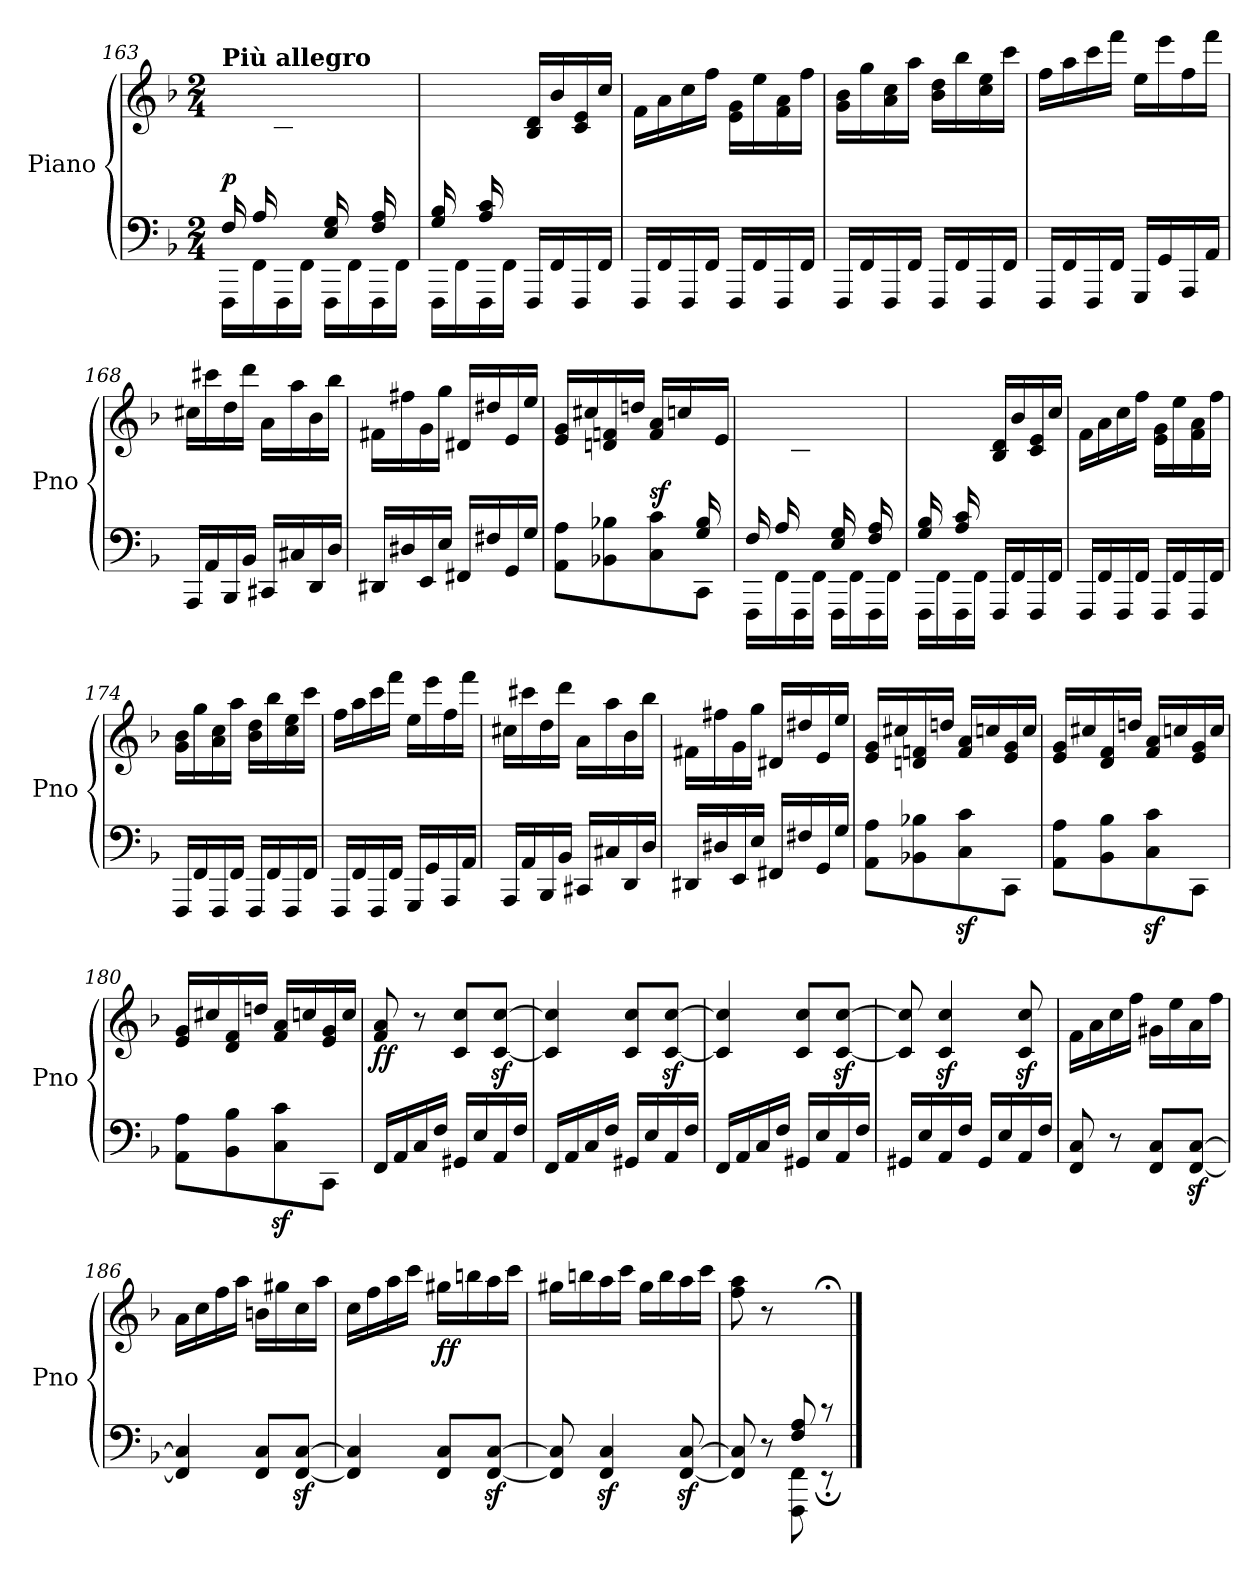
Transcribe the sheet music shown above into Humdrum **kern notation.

**kern	**kern	**dynam
*part1	*part1	*part1
*staff2	*staff1	*staff1/2
*I"Piano	*	*
*I'Pno	*	*
!!LO:LB:g=z
*clefF4	*clefG2	*
*k[b-]	*k[b-]	*
*M2/4	*M2/4	*
=163	=163	=163
*^	*	*
!	!	!LO:TX:a:B:t=Più allegro	!
!	!	!	!LO:DY:a=2
16F/LL	16FFF\LL	8ryy	p
16A/	16FF\	.	.
8ryy	16FFF\	16c\	.
.	16FF\JJ	16f\JJ	.
16E/ 16G/LL	16FFF\LL	16ryy	.
16ryy	16FF\	16e\	.
16F/ 16A/	16FFF\	16ryy	.
16ryy	16FF\JJ	16f\JJ	.
=164	=164	=164	=164
16G/ 16B-/LL	16FFF\LL	16ryy	.
16ryy	16FF\	16g\	.
16A/ 16c/	16FFF\	16ryy	.
4ryy	16FF\JJ	16a\JJ	.
.	16FFF/LL	16B-/ 16d/LL	.
.	16FF/	16b-/	.
.	16FFF/	16c/ 16e/	.
16ryy	16FF/JJ	16cc/JJ	.
*v	*v	*	*
=165	=165	=165
16FFF/LL	16f\LL	.
16FF/	16a\	.
16FFF/	16cc\	.
16FF/JJ	16ff\JJ	.
16FFF/LL	16e\ 16g\LL	.
16FF/	16ee\	.
16FFF/	16f\ 16a\	.
16FF/JJ	16ff\JJ	.
!!LO:LB:g=z
=166	=166	=166
16FFF/LL	16g\ 16b-\LL	.
16FF/	16gg\	.
16FFF/	16a\ 16cc\	.
16FF/JJ	16aa\JJ	.
16FFF/LL	16b-\ 16dd\LL	.
16FF/	16bb-\	.
16FFF/	16cc\ 16ee\	.
16FF/JJ	16ccc\JJ	.
=167	=167	=167
16FFF/LL	16ff\LL	.
16FF/	16aa\	.
16FFF/	16ccc\	.
16FF/JJ	16fff\JJ	.
16GGG/LL	16ee\LL	.
16GG/	16eee\	.
16AAA/	16ff\	.
16AA/JJ	16fff\JJ	.
=168	=168	=168
16AAA/LL	16cc#X\LL	.
16AA/	16ccc#X\	.
16BBB-/	16dd\	.
16BB-/JJ	16ddd\JJ	.
16CC#X/LL	16a\LL	.
16C#X/	16aa\	.
16DD/	16b-\	.
16D/JJ	16bb-\JJ	.
=169	=169	=169
16DD#X/LL	16f#X\LL	.
16D#X/	16ff#X\	.
16EE/	16g\	.
16E/JJ	16gg\JJ	.
16FF#X/LL	16d#X/LL	.
16F#X/	16dd#X/	.
16GG/	16e/	.
16G/JJ	16ee/JJ	.
=170	=170	=170
*^	*	*
4.ryy	8AA\ 8A\L	16e/ 16g/LL	.
.	.	16cc#X/	.
.	8BB-X\ 8B-X\	16dn/ 16fn/	.
.	.	16ddn/JJ	.
!	!	!	!LO:DY:a=2
.	8C\ 8c\	16f/ 16a/LL	sf
.	.	16ccn/	.
16G/ 16B-/	8CC\J	16ryy	.
16ryy	.	16e/JJ	.
!!LO:PB:g=z
=171	=171	=171	=171
16F/LL	16FFF\LL	8ryy	.
16A/	16FF\	.	.
8ryy	16FFF\	16c\	.
.	16FF\JJ	16f\JJ	.
16E/ 16G/LL	16FFF\LL	16ryy	.
16ryy	16FF\	16e\	.
16F/ 16A/	16FFF\	16ryy	.
16ryy	16FF\JJ	16f\JJ	.
=172	=172	=172	=172
16G/ 16B-/LL	16FFF\LL	16ryy	.
16ryy	16FF\	16g\	.
16A/ 16c/	16FFF\	16ryy	.
4ryy	16FF\JJ	16a\JJ	.
.	16FFF/LL	16B-/ 16d/LL	.
.	16FF/	16b-/	.
.	16FFF/	16c/ 16e/	.
16ryy	16FF/JJ	16cc/JJ	.
*v	*v	*	*
=173	=173	=173
16FFF/LL	16f\LL	.
16FF/	16a\	.
16FFF/	16cc\	.
16FF/JJ	16ff\JJ	.
16FFF/LL	16e\ 16g\LL	.
16FF/	16ee\	.
16FFF/	16f\ 16a\	.
16FF/JJ	16ff\JJ	.
=174	=174	=174
16FFF/LL	16g\ 16b-\LL	.
16FF/	16gg\	.
16FFF/	16a\ 16cc\	.
16FF/JJ	16aa\JJ	.
16FFF/LL	16b-\ 16dd\LL	.
16FF/	16bb-\	.
16FFF/	16cc\ 16ee\	.
16FF/JJ	16ccc\JJ	.
=175	=175	=175
16FFF/LL	16ff\LL	.
16FF/	16aa\	.
16FFF/	16ccc\	.
16FF/JJ	16fff\JJ	.
16GGG/LL	16ee\LL	.
16GG/	16eee\	.
16AAA/	16ff\	.
16AA/JJ	16fff\JJ	.
!!LO:LB:g=z
=176	=176	=176
16AAA/LL	16cc#X\LL	.
16AA/	16ccc#X\	.
16BBB-/	16dd\	.
16BB-/JJ	16ddd\JJ	.
16CC#X/LL	16a\LL	.
16C#X/	16aa\	.
16DD/	16b-\	.
16D/JJ	16bb-\JJ	.
=177	=177	=177
16DD#X/LL	16f#X\LL	.
16D#X/	16ff#X\	.
16EE/	16g\	.
16E/JJ	16gg\JJ	.
16FF#X/LL	16d#X/LL	.
16F#X/	16dd#X/	.
16GG/	16e/	.
16G/JJ	16ee/JJ	.
=178	=178	=178
8AA\ 8A\L	16e/ 16g/LL	.
.	16cc#X/	.
8BB-X\ 8B-X\	16dn/ 16fn/	.
.	16ddn/JJ	.
8C\z< 8c\z<	16f/ 16a/LL	.
.	16ccn/	.
8CC\J	16e/ 16g/	.
.	16cc/JJ	.
=179	=179	=179
8AA\ 8A\L	16e/ 16g/LL	.
.	16cc#X/	.
8BB-\ 8B-\	16d/ 16f/	.
.	16ddn/JJ	.
8C\z< 8c\z<	16f/ 16a/LL	.
.	16ccn/	.
8CC\J	16e/ 16g/	.
.	16cc/JJ	.
!!LO:LB:g=z
=180	=180	=180
8AA\ 8A\L	16e/ 16g/LL	.
.	16cc#X/	.
8BB-\ 8B-\	16d/ 16f/	.
.	16ddn/JJ	.
8C\z< 8c\z<	16f/ 16a/LL	.
.	16ccn/	.
8CC\J	16e/ 16g/	.
.	16cc/JJ	.
=181	=181	=181
!	!	!LO:DY:b
16FF/LL	8f/ 8a/	ff
16AA/	.	.
16C/	8r	.
16F/JJ	.	.
16GG#X/LL	8c/ 8cc/L	.
16E/	.	.
16AA/	[8c/z< [8cc/z<J	.
16F/JJ	.	.
=182	=182	=182
16FF/LL	4c/] 4cc/]	.
16AA/	.	.
16C/	.	.
16F/JJ	.	.
16GG#X/LL	8c/ 8cc/L	.
16E/	.	.
16AA/	[8c/z< [8cc/z<J	.
16F/JJ	.	.
=183	=183	=183
16FF/LL	4c/] 4cc/]	.
16AA/	.	.
16C/	.	.
16F/JJ	.	.
16GG#X/LL	8c/ 8cc/L	.
16E/	.	.
16AA/	[8c/z< [8cc/z<J	.
16F/JJ	.	.
=184	=184	=184
16GG#X/LL	8c/] 8cc/]	.
16E/	.	.
16AA/	4c/z< 4cc/z<	.
16F/JJ	.	.
16GG#/LL	.	.
16E/	.	.
16AA/	8c/z< 8cc/z<	.
16F/JJ	.	.
!!LO:LB:g=z
=185	=185	=185
8FF/ 8C/	16f\LL	.
.	16a\	.
8r	16cc\	.
.	16ff\JJ	.
8FF/ 8C/L	16g#X\LL	.
.	16ee\	.
[8FF/z< [8C/z<J	16a\	.
.	16ff\JJ	.
=186	=186	=186
4FF/] 4C/]	16a\LL	.
.	16cc\	.
.	16ff\	.
.	16aa\JJ	.
8FF/ 8C/L	16bn\LL	.
.	16gg#X\	.
[8FF/z< [8C/z<J	16cc\	.
.	16aa\JJ	.
=187	=187	=187
4FF/] 4C/]	16cc\LL	.
.	16ff\	.
.	16aa\	.
.	16ccc\JJ	.
!	!	!LO:DY:b
8FF/ 8C/L	16gg#X\LL	ff
.	16bbn\	.
[8FF/z< [8C/z<J	16aa\	.
.	16ccc\JJ	.
=188	=188	=188
8FF/] 8C/]	16gg#X\LL	.
.	16bbn\	.
4FF/z< 4C/z<	16aa\	.
.	16ccc\JJ	.
.	16gg#\LL	.
.	16bb\	.
[8FF/z< [8C/z<	16aa\	.
.	16ccc\JJ	.
=189	=189	=189
*^	*	*
4ryy	8FF/] 8C/]	8ff\ 8aa\	.
.	8r	8r	.
8F/ 8A/	8FFF\ 8FF\	8ryy	.
8ryy	8r;EE	8r;<EE	.
*v	*v	*	*
==	==	==
*-	*-	*-
